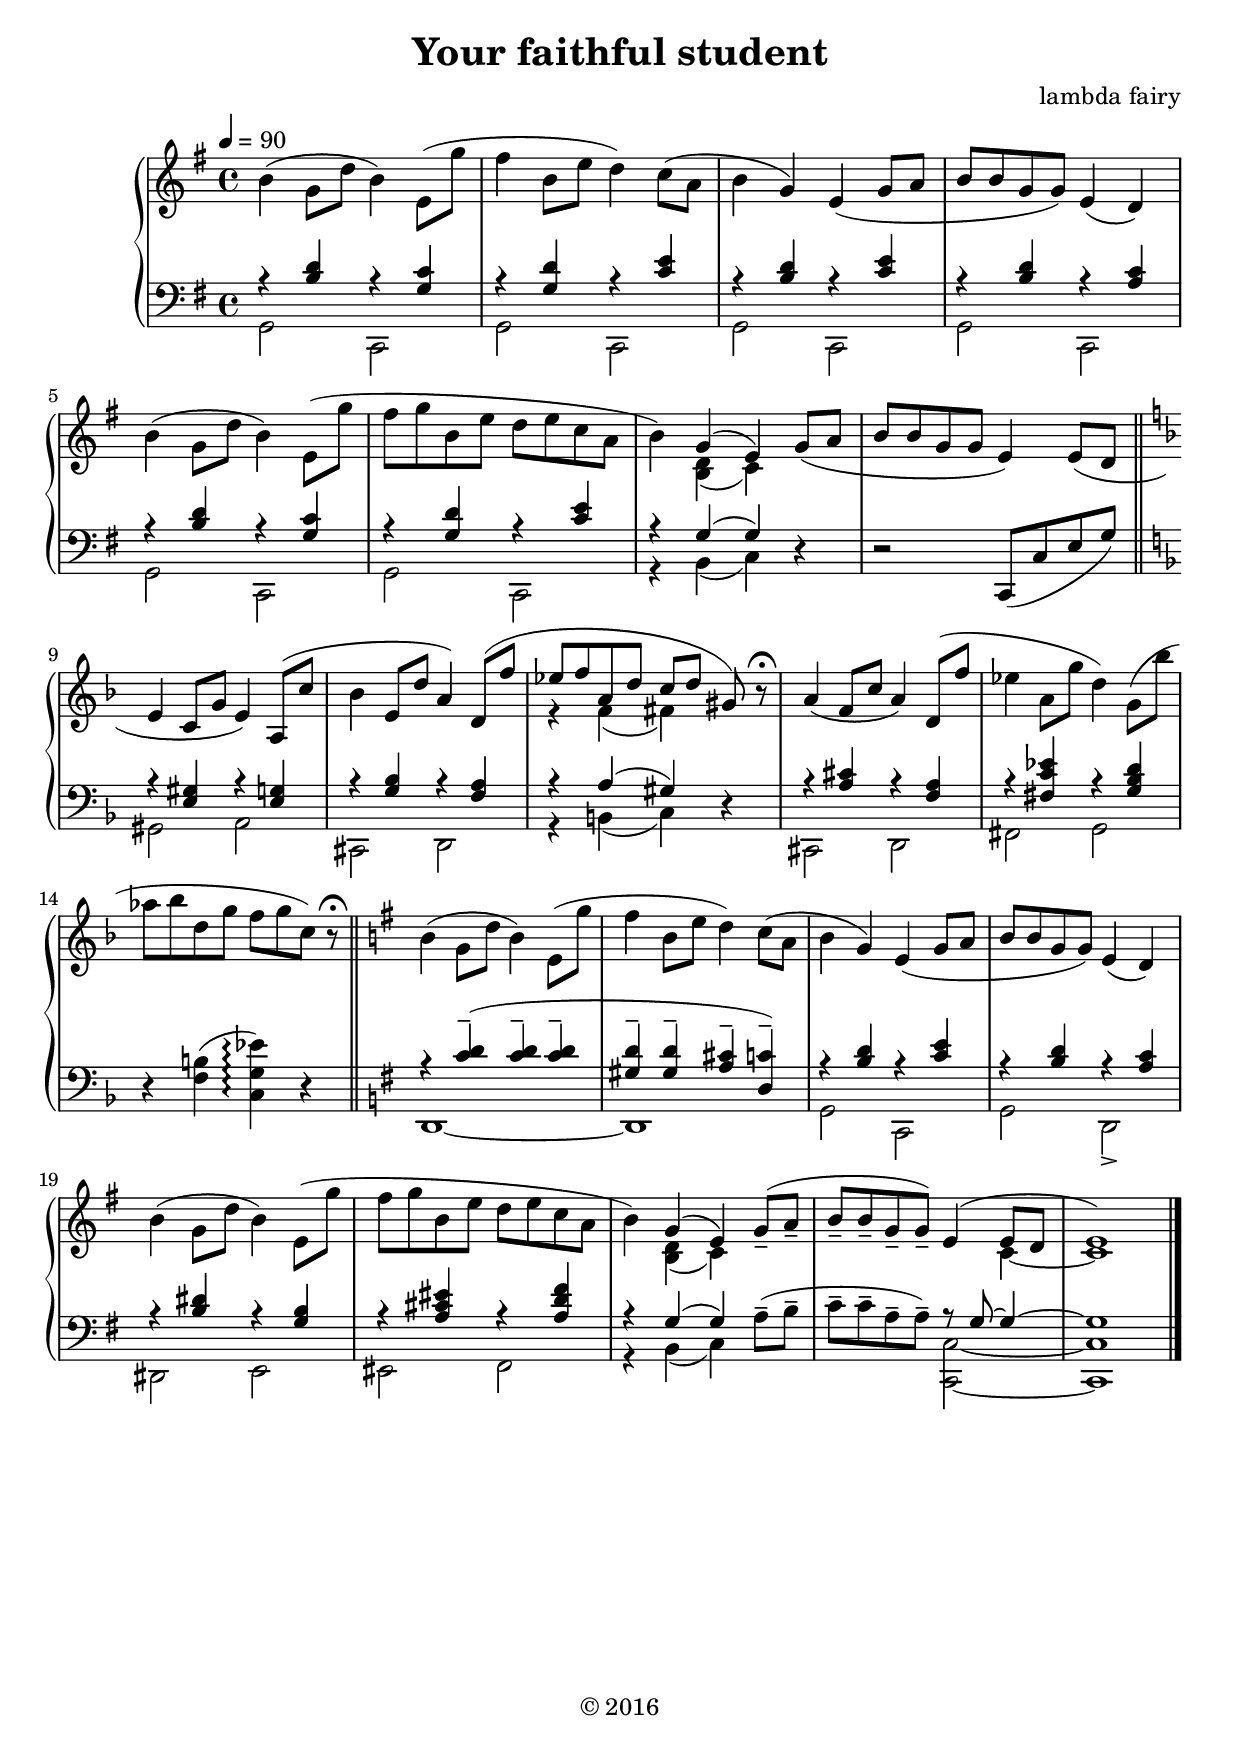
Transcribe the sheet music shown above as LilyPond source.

\version "2.18.2"

\include "articulate.ly"
\include "shared.ily"

#(set-global-staff-size 21)

\header {
    title = "Your faithful student"
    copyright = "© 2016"
    }

A = {
    \clef treble
    \set Staff.midiInstrument = #"acoustic grand"
    \tempo 4 = 90
    \key g \major

    \time 4/4

    \relative c'' {
        | b4( g8 d' b4) e,8( g'
        | fs4 b,8 e d4) c8( a
        | b4 g) e( g8 a
        | b b g g) e4( d)
        }

    \relative c'' {
        | b4( g8 d' b4) e,8( g'
        | fs8 g b, e d e c a
        | b4) << { g( e) } \\ { <b d>( c) } >> g'8( a
        | b b g g e4)
        }

    \relative c' {
        e8( d
        \key d \minor
        \bar "||"
        | e4 c8 g' e4) a,8( c'
        | bf4 e,8 d' a4)
        << { d,8( f'
            | ef8 f a, d c[ d] gs,)
            }
        \\ { s4
            | r f( fs) s8
            } >>
        r8\fermata
        }

    \relative f' {
        | a4( f8 c' a4) d,8( f'
        | ef4 a,8 g' d4) g,8( bf'
        | af bf d, g f g c,) r\fermata
        }

    \key g \major
    \bar "||"
    \relative c'' {
        | b4( g8 d' b4) e,8( g'
        | fs4 b,8 e d4) c8( a
        | b4 g) e( g8 a
        | b b g g) e4( d)
        }

    \relative c'' {
        | b4( g8 d' b4) e,8( g'
        | fs8 g b, e d e c a
        | b4) << { g( e) } \\ { <b d>( c) } >> \slurUp g'8(-- a--
        | b-- b-- g-- g)--
        << { e4( e8 d | e1) } \\ { s4 c ~ | c1 } >>
        }

    \bar "|."
    }

B = {
    \clef bass
    \set Staff.midiInstrument = #"acoustic grand"
    \key g \major

    << \relative g {
        | r4 <b d> r <g c>
        | r <g d'> r <c e>
        | r <b d> r <c e>
        | r <b d> r <a c>
        }
    \\ \relative g, {
        | g2 c,
        | g' c,
        | g' c,
        | g' c,
        } >>

    << \relative g {
        | r4 <b d> r <g c>
        | r <g d'> r <c e>
        | r g( g)
        }
    \\ \relative g, {
        | g2 c,
        | g' c,
        | r4 b'( c)
        } >>
    r4
    \relative c, {
        | r2 c8( c' e g)
        }

    \break
    \key d \minor
    << \relative c' {
        | r4 <e, gs> r <e g>
        | r <g bf> r <f a>
        | r a( gs)
        }
    \\ \relative c {
        | gs2 a
        | cs, d
        | r4 b'( c)
        } >>
    r4

    << \relative c' {
        | r4 <a cs> r <f a>
        | r <fs c' ef> r <g bf d>
        }
    \\ \relative c {
        | cs,2 d
        | fs g
        } >>
    \relative c {
        | r4 <f b>( <c g' ef'>)\arpeggio r
        }

    \key g \major
    << \relative g {
        | r4 <c d>(-- q-- q--
        | <gs d'>-- q-- <a cs>-- <d, c'>)--
        | r <b' d> r <c e>
        | r <b d> r <a c>
        }
    \\ \relative g, {
        | d1 ~
        | d1
        | g2 c,
        | g' d->
        } >>

    << \relative g {
        | r4 <b ds> r <g b>
        | r <a cs es> r <a d fs>
        | r g( g)
        }
    \\ \relative g, {
        | ds2 e
        | es fs
        | r4 b( c)
        } >>
    \relative g {
        a8(-- b--
        | c-- c-- a-- a)--
        }
    << \relative g {
        r8 g ~ g4 ~
        | g1
        }
    \\ \relative c, {
        <c c'>2 ~
        | q1
        } >>

    }

stuff = <<
    \new PianoStaff <<
        \new Staff = "A" { \A }
        \new Staff = "B" { \B }
        >>
    >>

\score {
    \stuff
    \layout { }
    }

\score {
    \articulate \stuff
    \midi { }
    }
